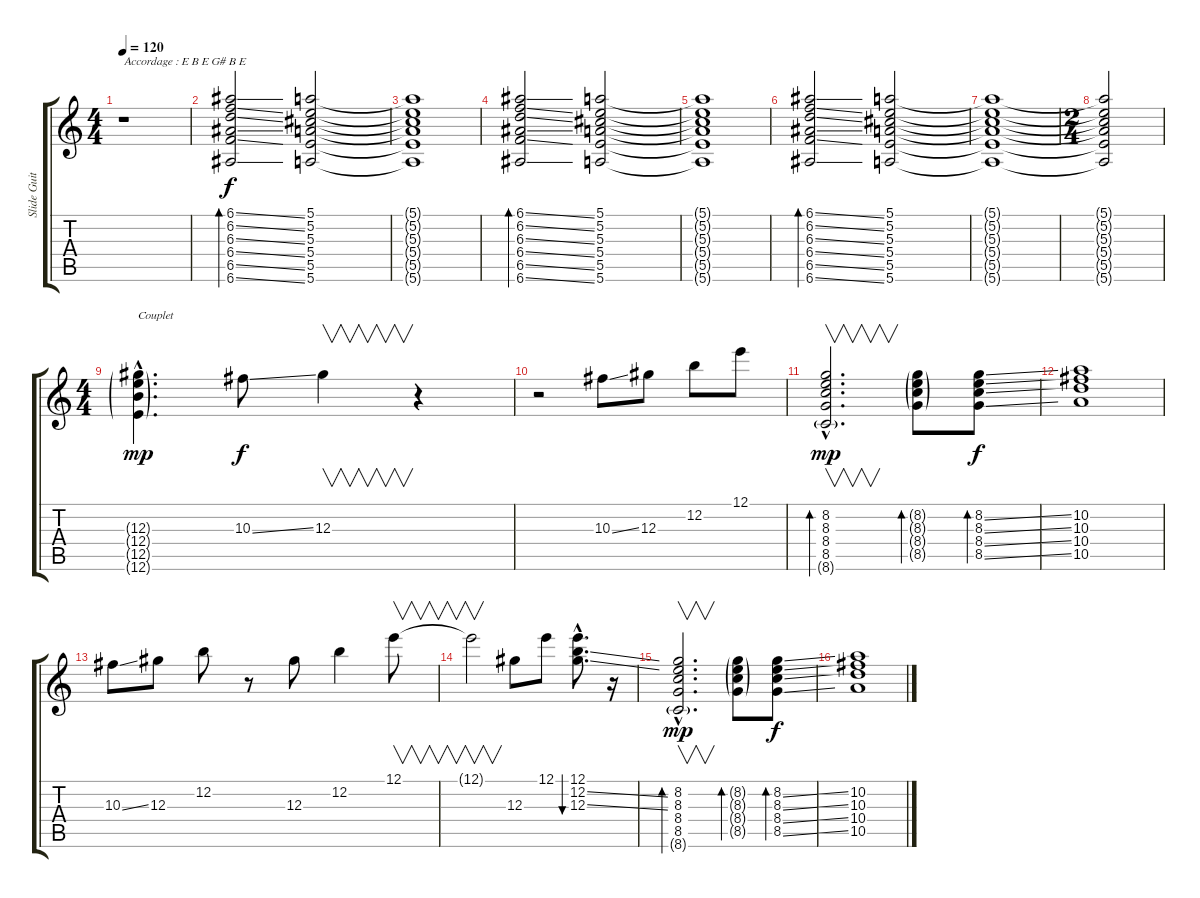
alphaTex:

\track ("Slide Guitare" "Slide Guit") {instrument electricguitarclean}
\staff {score tabs}
\tuning (E4 B3 Ab3 E3 B2 E2) {hide}
\ts (4 4)
\tempo 120
\clef g2
\ks c
r.1{txt "Accordage : E B E G# B E" dy f instrument electricguitarclean} |
(6.1{ss} 6.2{ss} 6.3{ss} 6.4{ss} 6.5{ss} 6.6{ss}).2{bd 240} (5.1 5.2 5.3 5.4 5.5 5.6).2 |
(5.1{t} 5.2{t} 5.3{t} 5.4{t} 5.5{t} 5.6{t}).1 |
(6.1{ss} 6.2{ss} 6.3{ss} 6.4{ss} 6.5{ss} 6.6{ss}).2{bd 240} (5.1 5.2 5.3 5.4 5.5 5.6).2 |
(5.1{t} 5.2{t} 5.3{t} 5.4{t} 5.5{t} 5.6{t}).1 |
(6.1{ss} 6.2{ss} 6.3{ss} 6.4{ss} 6.5{ss} 6.6{ss}).2{bd 240} (5.1 5.2 5.3 5.4 5.5 5.6).2 |
(5.1{t} 5.2{t} 5.3{t} 5.4{t} 5.5{t} 5.6{t}).1 |
\ts (2 4)
(5.1{t} 5.2{t} 5.3{t} 5.4{t} 5.5{t} 5.6{t}).2 |
\ts (4 4)
(12.3{g hac} 12.4{g hac} 12.5{g hac} 12.6{g hac}).4{d txt "Couplet" dy mp} 10.3{ss}.8{dy f} 12.3.4{v} r.4 |
r.2 10.3{ss}.8 12.3.8 12.2.8 12.1.8 |
(8.2{hac} 8.3{hac} 8.4{hac} 8.5{hac} 8.6{g hac}).2{v d bd 240 dy mp} (8.2{g} 8.3{g} 8.4{g} 8.5{g}).8{bd 120} (8.2{ss} 8.3{ss} 8.4{ss} 8.5{ss}).8{bd 120 dy f} |
(10.2 10.3 10.4 10.5).1 |
10.3{ss}.8 12.3.8 12.2.8 r.8 12.3.8 12.2.4 12.1.8{v} |
12.1{t}.2{v} 12.3.8 12.1.8 (12.1{hac} 12.2{ss hac} 12.3{ss hac}).8{d bu 120} r.16 |
(8.2{hac} 8.3{hac} 8.4{hac} 8.5{hac} 8.6{g hac}).2{v d bd 240 dy mp} (8.2{g} 8.3{g} 8.4{g} 8.5{g}).8{bd 60} (8.2{ss} 8.3{ss} 8.4{ss} 8.5{ss}).8{bd 120 dy f} |
(10.2 10.3 10.4 10.5).1
